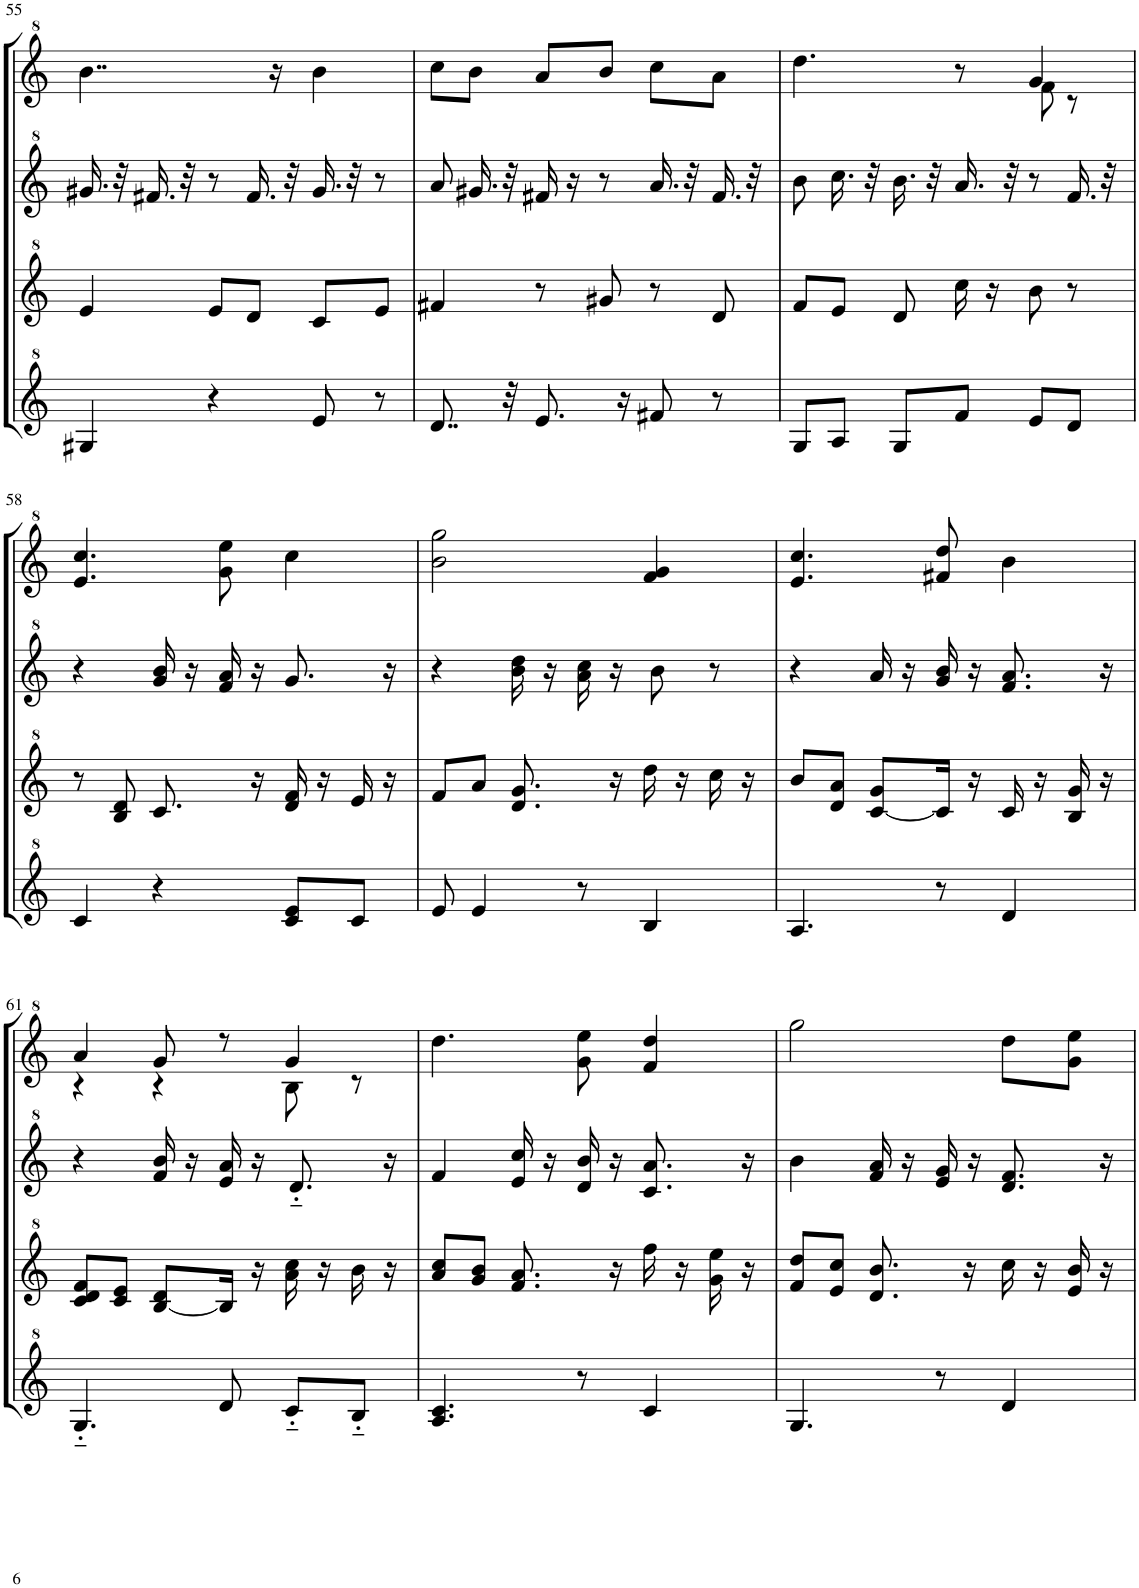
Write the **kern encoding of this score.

**kern	**kern	**kern	**kern
*part1	*part1	*part1	*part1
*staff4	*staff3	*staff2	*staff1
*I"Model III	*	*	*
!!LO:PB:g=z
*clefG^2	*clefG^2	*clefG^2	*clefG^2
*k[]	*k[]	*k[]	*k[]
*M3/4	*M3/4	*M3/4	*M3/4
=55	=55	=55	=55
4g#X/	4ee/	16.gg#X/	4..bb\
.	.	32r	.
.	.	16.ff#X/	.
.	.	32r	.
4r	8ee/L	8r	.
.	8dd/J	16.ff#/	.
.	.	.	16r
.	.	32r	.
8ee/	8cc/L	16.gg#/	4bb\
.	.	32r	.
8r	8ee/J	8r	.
=56	=56	=56	=56
8..dd/	4ff#X/	8aa/L	8ccc\L
.	.	16.gg#X/Jk	8bb\J
32r	.	32r	.
8.ee/	8r	16ff#X/	8aa/L
.	.	16r	.
.	8gg#X/	8r	8bb/J
16r	.	.	.
8ff#X/	8r	16.aa/	8ccc\L
.	.	32r	.
8r	8dd/	16.ff#/	8aa\J
.	.	32r	.
=57	=57	=57	=57
*	*	*	*^
8g/L	8ff/L	8bb\L	4.ddd\	2ryy
8a/J	8ee/J	16.ccc\Jk	.	.
.	.	32r	.	.
8g/L	8dd/	16.bb\	.	.
.	.	32r	.	.
8ff/J	16ccc\	16.aa/	8r	.
.	16r	.	.	.
.	.	32r	.	.
8ee/L	8bb\	8r	4gg/	8ff\
8dd/J	8r	16.ff/	.	8r
.	.	32r	.	.
*	*	*	*v	*v
!!LO:LB:g=z
=58	=58	=58	=58
4cc/	8r	4r	4.ee/ 4.ccc/
.	8b/ 8dd/	.	.
4r	8.cc/	16gg/ 16bb/	.
.	.	16r	.
.	.	16ff/ 16aa/	8gg\ 8eee\
.	16r	16r	.
8cc/ 8ee/L	16dd/ 16ff/	8.gg/	4ccc\
.	16r	.	.
8cc/J	16ee/	.	.
.	16r	16r	.
=59	=59	=59	=59
8ee/	8ff/L	4r	2bb\ 2ggg\
4ee/	8aa/J	.	.
.	8.dd/ 8.gg/	16bb\ 16ddd\	.
.	.	16r	.
8r	.	16aa\ 16ccc\	.
.	16r	16r	.
4b/	16ddd\	8bb\	4ff/ 4gg/
.	16r	.	.
.	16ccc\	8r	.
.	16r	.	.
=60	=60	=60	=60
4.a/	8bb/L	4r	4.ee/ 4.ccc/
.	8dd/ 8aa/J	.	.
.	[8cc/ 8gg/L	16aa/	.
.	.	16r	.
8r	16cc/Jk]	16gg/ 16bb/	8ff#X/ 8ddd/
.	16r	16r	.
4dd/	16cc/	8.ff/ 8.aa/	4bb\
.	16r	.	.
.	16b/ 16gg/	.	.
.	16r	16r	.
!!LO:LB:g=z
=61	=61	=61	=61
*	*	*	*^
4.g'~/	8cc/ 8dd/ 8ff/L	4r	4aa/	4r
.	8cc/ 8ee/J	.	.	.
.	[8b/ 8dd/L	16ff/ 16bb/	8gg/	4r
.	.	16r	.	.
8dd/	16b/Jk]	16ee/ 16aa/	8r	.
.	16r	16r	.	.
8cc'~/L	16aa\ 16ccc\	8.dd'~/	4gg/	8b\
.	16r	.	.	.
8b'~/J	16bb\	.	.	8r
.	16r	16r	.	.
*	*	*	*v	*v
=62	=62	=62	=62
4.a/ 4.cc/	8aa/ 8ccc/L	4ff/	4.ddd\
.	8gg/ 8bb/J	.	.
.	8.ff/ 8.aa/	16ee/ 16ccc/	.
.	.	16r	.
8r	.	16dd/ 16bb/	8gg\ 8eee\
.	16r	16r	.
4cc/	16fff\	8.cc/ 8.aa/	4ff/ 4ddd/
.	16r	.	.
.	16gg\ 16eee\	.	.
.	16r	16r	.
=63	=63	=63	=63
4.g/	8ff/ 8ddd/L	4bb\	2ggg\
.	8ee/ 8ccc/J	.	.
.	8.dd/ 8.bb/	16ff/ 16aa/	.
.	.	16r	.
8r	.	16ee/ 16gg/	.
.	16r	16r	.
4dd/	16ccc\	8.dd/ 8.ff/	8ddd\L
.	16r	.	.
.	16ee/ 16bb/	.	8gg\ 8eee\J
.	16r	16r	.
=	=	=	=
*-	*-	*-	*-
